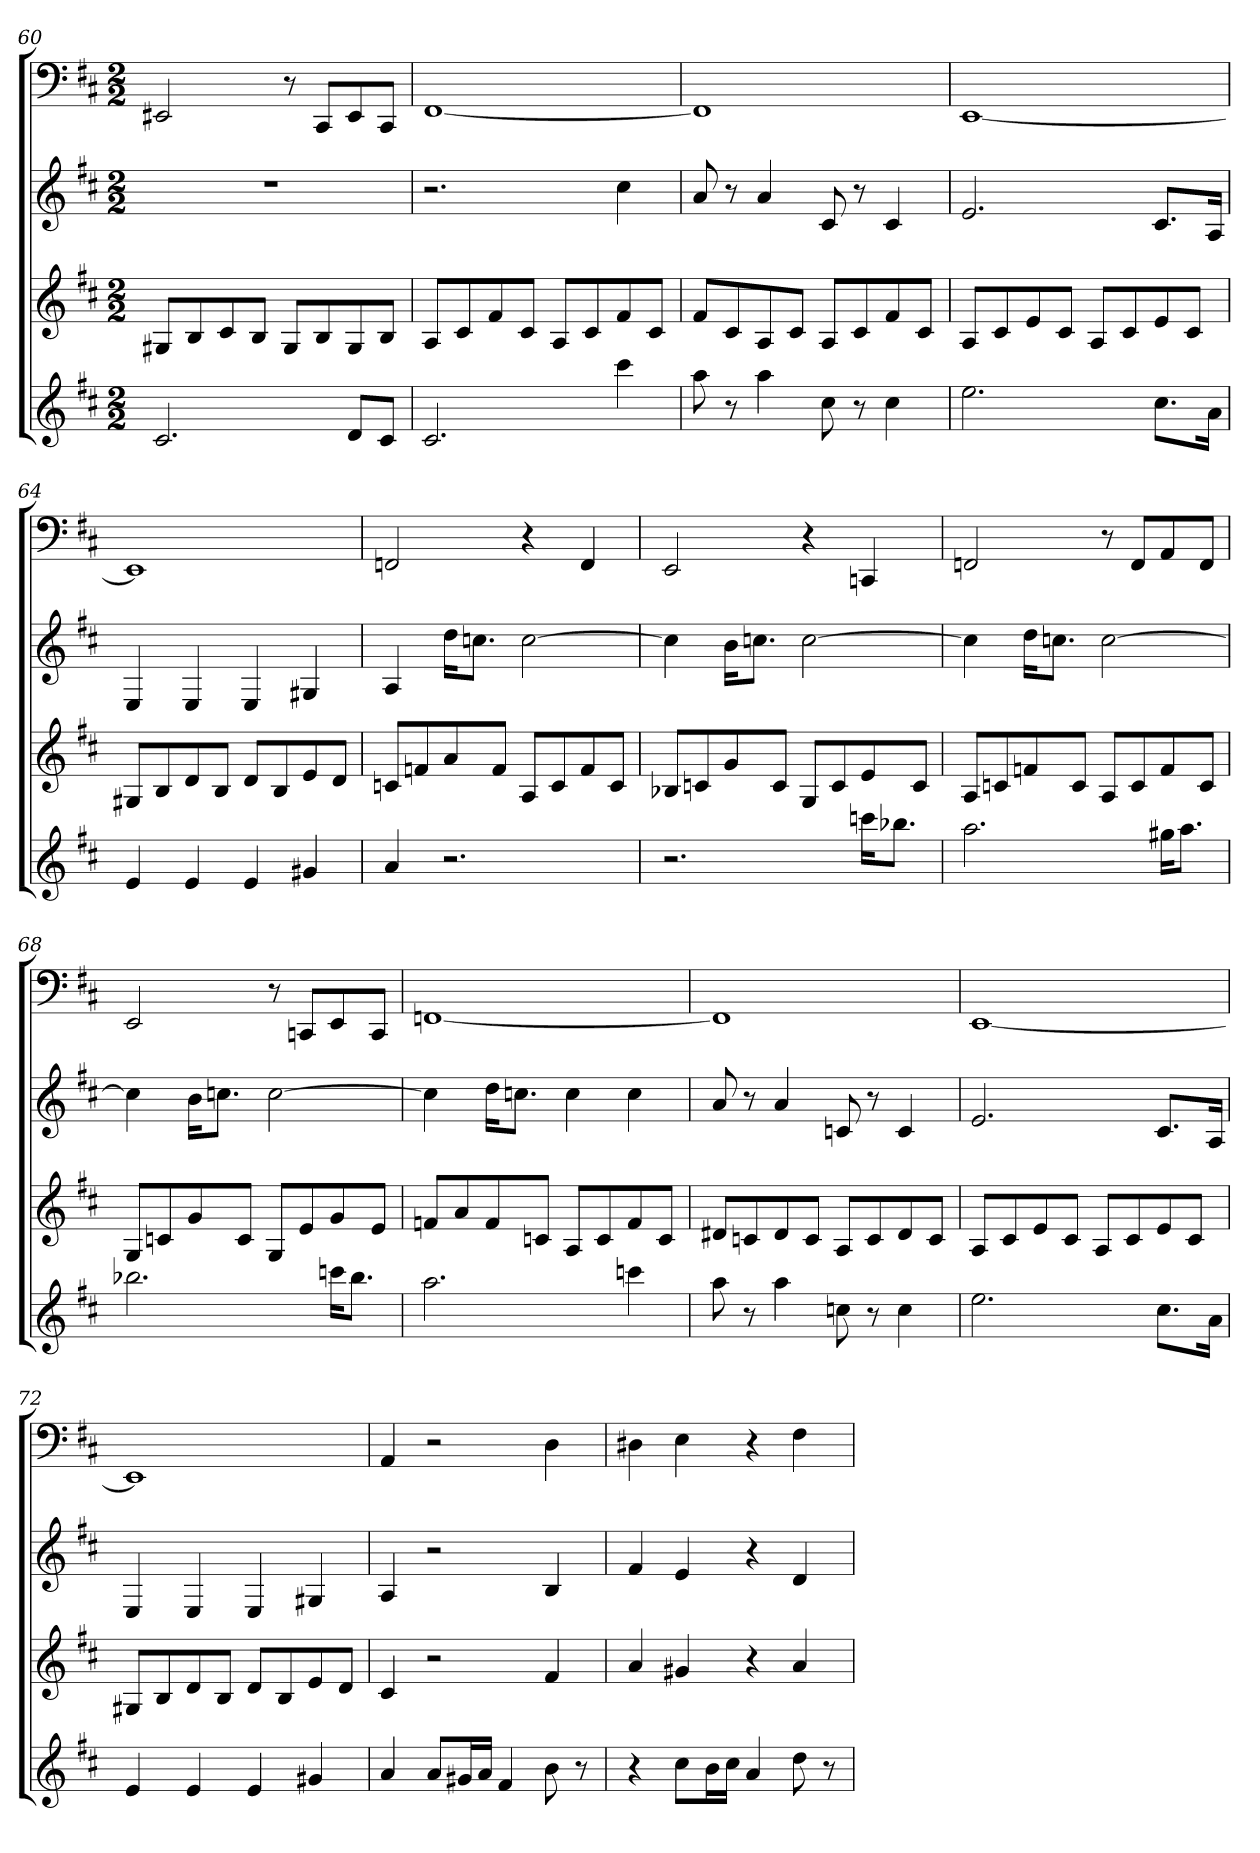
**kern	**kern	**kern	**kern
*part4	*part3	*part2	*part1
*staff4	*staff3	*staff2	*staff1
*k[f#c#]	*k[f#c#]	*k[f#c#]	*k[f#c#]
*D:	*D:	*D:	*D:
*M2/2	*M2/2	*M2/2	*M2/2
=60	=60	=60	=60
2.c#	8G#XL	1r	2EE#X
.	8B	.	.
.	8c#	.	.
.	8BJ	.	.
.	8G#L	.	8r
.	8B	.	8CC#L
8dL	8G#	.	8EE#
8c#J	8BJ	.	8CC#J
=61	=61	=61	=61
2.c#	8AL	2.r	[1FF#
.	8c#	.	.
.	8f#	.	.
.	8c#J	.	.
.	8AL	.	.
.	8c#	.	.
4ccc#	8f#	4cc#	.
.	8c#J	.	.
=62	=62	=62	=62
8aa	8f#L	8a	1FF#]
8r	8c#	8r	.
4aa	8A	4a	.
.	8c#J	.	.
8cc#	8AL	8c#	.
8r	8c#	8r	.
4cc#	8f#	4c#	.
.	8c#J	.	.
=63	=63	=63	=63
2.ee	8AL	2.e	[1EE
.	8c#	.	.
.	8e	.	.
.	8c#J	.	.
.	8AL	.	.
.	8c#	.	.
8.cc#L	8e	8.c#L	.
.	8c#J	.	.
16aJk	.	16AJk	.
=64	=64	=64	=64
4e	8G#XL	4E	1EE]
.	8B	.	.
4e	8d	4E	.
.	8BJ	.	.
4e	8dL	4E	.
.	8B	.	.
4g#X	8e	4G#X	.
.	8dJ	.	.
=65	=65	=65	=65
4a	8cnL	4A	2FFn
.	8fn	.	.
2.r	8a	16ddKL	.
.	.	8.ccnJ	.
.	8fJ	.	.
.	8AL	[2cc	4r
.	8c	.	.
.	8f	.	4FF
.	8cJ	.	.
=66	=66	=66	=66
2.r	8B-XL	4cc]	2EE
.	8cn	.	.
.	8g	16bKL	.
.	.	8.ccnJ	.
.	8cJ	.	.
.	8GL	[2cc	4r
.	8c	.	.
16cccnKL	8e	.	4CCn
8.bb-XJ	.	.	.
.	8cJ	.	.
=67	=67	=67	=67
2.aa	8AL	4cc]	2FFn
.	8cn	.	.
.	8fn	16ddKL	.
.	.	8.ccnJ	.
.	8cJ	.	.
.	8AL	[2cc	8r
.	8c	.	8FFL
16gg#XKL	8f	.	8AA
8.aaJ	.	.	.
.	8cJ	.	8FFJ
=68	=68	=68	=68
2.bb-X	8GL	4cc]	2EE
.	8cn	.	.
.	8g	16bKL	.
.	.	8.ccnJ	.
.	8cJ	.	.
.	8GL	[2cc	8r
.	8e	.	8CCnL
16cccnKL	8g	.	8EE
8.bb-J	.	.	.
.	8eJ	.	8CCJ
=69	=69	=69	=69
2.aa	8fnL	4cc]	[1FFn
.	8a	.	.
.	8f	16ddKL	.
.	.	8.ccnJ	.
.	8cnJ	.	.
.	8AL	4cc	.
.	8c	.	.
4cccn	8f	4cc	.
.	8cJ	.	.
=70	=70	=70	=70
8aa	8d#XL	8a	1FF]
8r	8cn	8r	.
4aa	8d#	4a	.
.	8cJ	.	.
8ccn	8AL	8cn	.
8r	8c	8r	.
4cc	8d#	4c	.
.	8cJ	.	.
=71	=71	=71	=71
2.ee	8AL	2.e	[1EE
.	8c#	.	.
.	8e	.	.
.	8c#J	.	.
.	8AL	.	.
.	8c#	.	.
8.cc#L	8e	8.c#L	.
.	8c#J	.	.
16aJk	.	16AJk	.
=72	=72	=72	=72
4e	8G#XL	4E	1EE]
.	8B	.	.
4e	8d	4E	.
.	8BJ	.	.
4e	8dL	4E	.
.	8B	.	.
4g#X	8e	4G#X	.
.	8dJ	.	.
=73	=73	=73	=73
4a	4c#	4A	4AA
8aL	2r	2r	2r
16g#XL	.	.	.
16aJJ	.	.	.
4f#	.	.	.
8b	4f#	4B	4D
8r	.	.	.
=74	=74	=74	=74
4r	4a	4f#	4D#X
8cc#L	4g#X	4e	4E
16bL	.	.	.
16cc#JJ	.	.	.
4a	4r	4r	4r
8dd	4a	4d	4F#
8r	.	.	.
=	=	=	=
*-	*-	*-	*-
